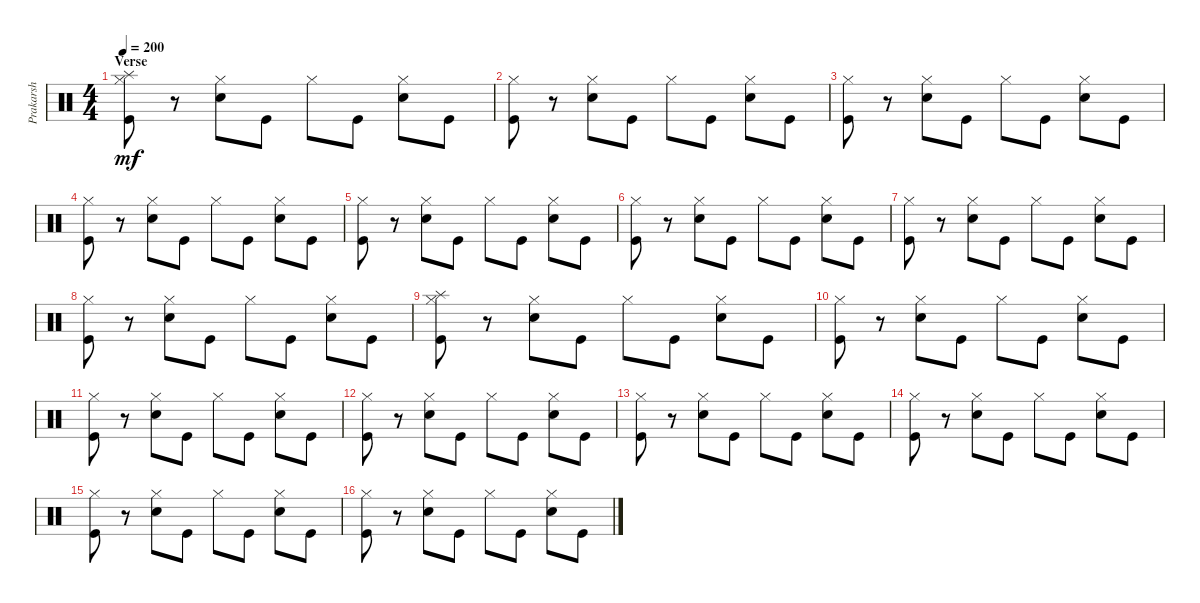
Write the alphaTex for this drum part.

\track ("Prakarsh" "Prakarsh") {instrument percussion}
\staff {score}
\articulation defaults
\ts (4 4)
\section ("" "Verse")
\tempo 200
\clef neutral
\ks c
("Hi-Hat (closed)" "Kick (hit)" "Splash (hit)").8{dy mf} r.8 ("Hi-Hat (closed)" "Snare (hit) 2").8 "Kick (hit)".8 "Hi-Hat (closed)".8 "Kick (hit)".8 ("Hi-Hat (closed)" "Snare (hit) 2").8 "Kick (hit)".8 |
("Hi-Hat (closed)" "Kick (hit)").8 r.8 ("Hi-Hat (closed)" "Snare (hit) 2").8 "Kick (hit)".8 "Hi-Hat (closed)".8 "Kick (hit)".8 ("Hi-Hat (closed)" "Snare (hit) 2").8 "Kick (hit)".8 |
("Hi-Hat (closed)" "Kick (hit)").8 r.8 ("Hi-Hat (closed)" "Snare (hit) 2").8 "Kick (hit)".8 "Hi-Hat (closed)".8 "Kick (hit)".8 ("Hi-Hat (closed)" "Snare (hit) 2").8 "Kick (hit)".8 |
("Hi-Hat (closed)" "Kick (hit)").8 r.8 ("Hi-Hat (closed)" "Snare (hit) 2").8 "Kick (hit)".8 "Hi-Hat (closed)".8 "Kick (hit)".8 ("Hi-Hat (closed)" "Snare (hit) 2").8 "Kick (hit)".8 |
("Hi-Hat (closed)" "Kick (hit)").8 r.8 ("Hi-Hat (closed)" "Snare (hit) 2").8 "Kick (hit)".8 "Hi-Hat (closed)".8 "Kick (hit)".8 ("Hi-Hat (closed)" "Snare (hit) 2").8 "Kick (hit)".8 |
("Hi-Hat (closed)" "Kick (hit)").8 r.8 ("Hi-Hat (closed)" "Snare (hit) 2").8 "Kick (hit)".8 "Hi-Hat (closed)".8 "Kick (hit)".8 ("Hi-Hat (closed)" "Snare (hit) 2").8 "Kick (hit)".8 |
("Hi-Hat (closed)" "Kick (hit)").8 r.8 ("Hi-Hat (closed)" "Snare (hit) 2").8 "Kick (hit)".8 "Hi-Hat (closed)".8 "Kick (hit)".8 ("Hi-Hat (closed)" "Snare (hit) 2").8 "Kick (hit)".8 |
("Hi-Hat (closed)" "Kick (hit)").8 r.8 ("Hi-Hat (closed)" "Snare (hit) 2").8 "Kick (hit)".8 "Hi-Hat (closed)".8 "Kick (hit)".8 ("Hi-Hat (closed)" "Snare (hit) 2").8 "Kick (hit)".8 |
("Hi-Hat (closed)" "Kick (hit)" "Splash (hit)").8 r.8 ("Hi-Hat (closed)" "Snare (hit) 2").8 "Kick (hit)".8 "Hi-Hat (closed)".8 "Kick (hit)".8 ("Hi-Hat (closed)" "Snare (hit) 2").8 "Kick (hit)".8 |
("Hi-Hat (closed)" "Kick (hit)").8 r.8 ("Hi-Hat (closed)" "Snare (hit) 2").8 "Kick (hit)".8 "Hi-Hat (closed)".8 "Kick (hit)".8 ("Hi-Hat (closed)" "Snare (hit) 2").8 "Kick (hit)".8 |
("Hi-Hat (closed)" "Kick (hit)").8 r.8 ("Hi-Hat (closed)" "Snare (hit) 2").8 "Kick (hit)".8 "Hi-Hat (closed)".8 "Kick (hit)".8 ("Hi-Hat (closed)" "Snare (hit) 2").8 "Kick (hit)".8 |
("Hi-Hat (closed)" "Kick (hit)").8 r.8 ("Hi-Hat (closed)" "Snare (hit) 2").8 "Kick (hit)".8 "Hi-Hat (closed)".8 "Kick (hit)".8 ("Hi-Hat (closed)" "Snare (hit) 2").8 "Kick (hit)".8 |
("Hi-Hat (closed)" "Kick (hit)").8 r.8 ("Hi-Hat (closed)" "Snare (hit) 2").8 "Kick (hit)".8 "Hi-Hat (closed)".8 "Kick (hit)".8 ("Hi-Hat (closed)" "Snare (hit) 2").8 "Kick (hit)".8 |
("Hi-Hat (closed)" "Kick (hit)").8 r.8 ("Hi-Hat (closed)" "Snare (hit) 2").8 "Kick (hit)".8 "Hi-Hat (closed)".8 "Kick (hit)".8 ("Hi-Hat (closed)" "Snare (hit) 2").8 "Kick (hit)".8 |
("Hi-Hat (closed)" "Kick (hit)").8 r.8 ("Hi-Hat (closed)" "Snare (hit) 2").8 "Kick (hit)".8 "Hi-Hat (closed)".8 "Kick (hit)".8 ("Hi-Hat (closed)" "Snare (hit) 2").8 "Kick (hit)".8 |
("Hi-Hat (closed)" "Kick (hit)").8 r.8 ("Hi-Hat (closed)" "Snare (hit) 2").8 "Kick (hit)".8 "Hi-Hat (closed)".8 "Kick (hit)".8 ("Hi-Hat (closed)" "Snare (hit) 2").8 "Kick (hit)".8
